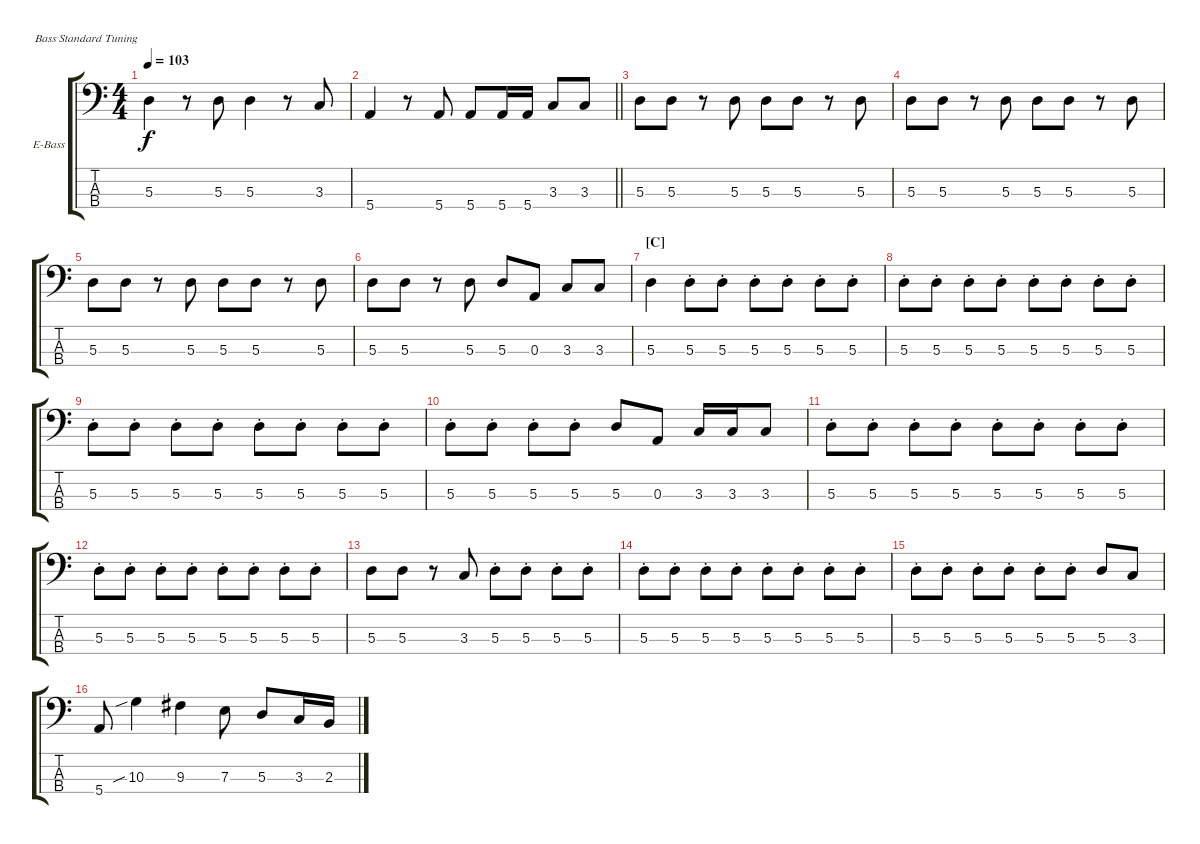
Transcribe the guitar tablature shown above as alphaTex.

\bracketExtendMode groupsimilarinstruments
\firstSystemTrackNameOrientation horizontal
\otherSystemsTrackNameOrientation horizontal
\track ("Bass (Waters)" "E-Bass") {instrument electricbasspick}
\staff {score tabs}
\tuning (G2 D2 A1 E1)
\ts (4 4)
\tempo 103
\clef f4
\ks c
5.3.4{dy f} r.8 5.3.8 5.3.4 r.8 3.3.8 |
\barLineRight lightlight
5.4.4 r.8 5.4.8 5.4.8 5.4.16 5.4.16 3.3.8 3.3.8 |
5.3.8 5.3.8 r.8 5.3.8 5.3.8 5.3.8 r.8 5.3.8 |
5.3.8 5.3.8 r.8 5.3.8 5.3.8 5.3.8 r.8 5.3.8 |
5.3.8 5.3.8 r.8 5.3.8 5.3.8 5.3.8 r.8 5.3.8 |
5.3.8 5.3.8 r.8 5.3.8 5.3.8 0.3.8 3.3.8 3.3.8 |
\section ("C" "")
5.3.4 5.3{st}.8 5.3{st}.8 5.3{st}.8 5.3{st}.8 5.3{st}.8 5.3{st}.8 |
5.3{st}.8 5.3{st}.8 5.3{st}.8 5.3{st}.8 5.3{st}.8 5.3{st}.8 5.3{st}.8 5.3{st}.8 |
5.3{st}.8 5.3{st}.8 5.3{st}.8 5.3{st}.8 5.3{st}.8 5.3{st}.8 5.3{st}.8 5.3{st}.8 |
5.3{st}.8 5.3{st}.8 5.3{st}.8 5.3{st}.8 5.3.8 0.3.8 3.3.16 3.3.16 3.3.8 |
5.3{st}.8 5.3{st}.8 5.3{st}.8 5.3{st}.8 5.3{st}.8 5.3{st}.8 5.3{st}.8 5.3{st}.8 |
5.3{st}.8 5.3{st}.8 5.3{st}.8 5.3{st}.8 5.3{st}.8 5.3{st}.8 5.3{st}.8 5.3{st}.8 |
5.3.8 5.3.8 r.8 3.3.8 5.3{st}.8 5.3{st}.8 5.3{st}.8 5.3{st}.8 |
5.3{st}.8 5.3{st}.8 5.3{st}.8 5.3{st}.8 5.3{st}.8 5.3{st}.8 5.3{st}.8 5.3{st}.8 |
5.3{st}.8 5.3{st}.8 5.3{st}.8 5.3{st}.8 5.3{st}.8 5.3{st}.8 5.3.8 3.3.8 |
5.4.8 10.3{sib}.4 9.3.4 7.3.8 5.3.8 3.3.16 2.3.16
